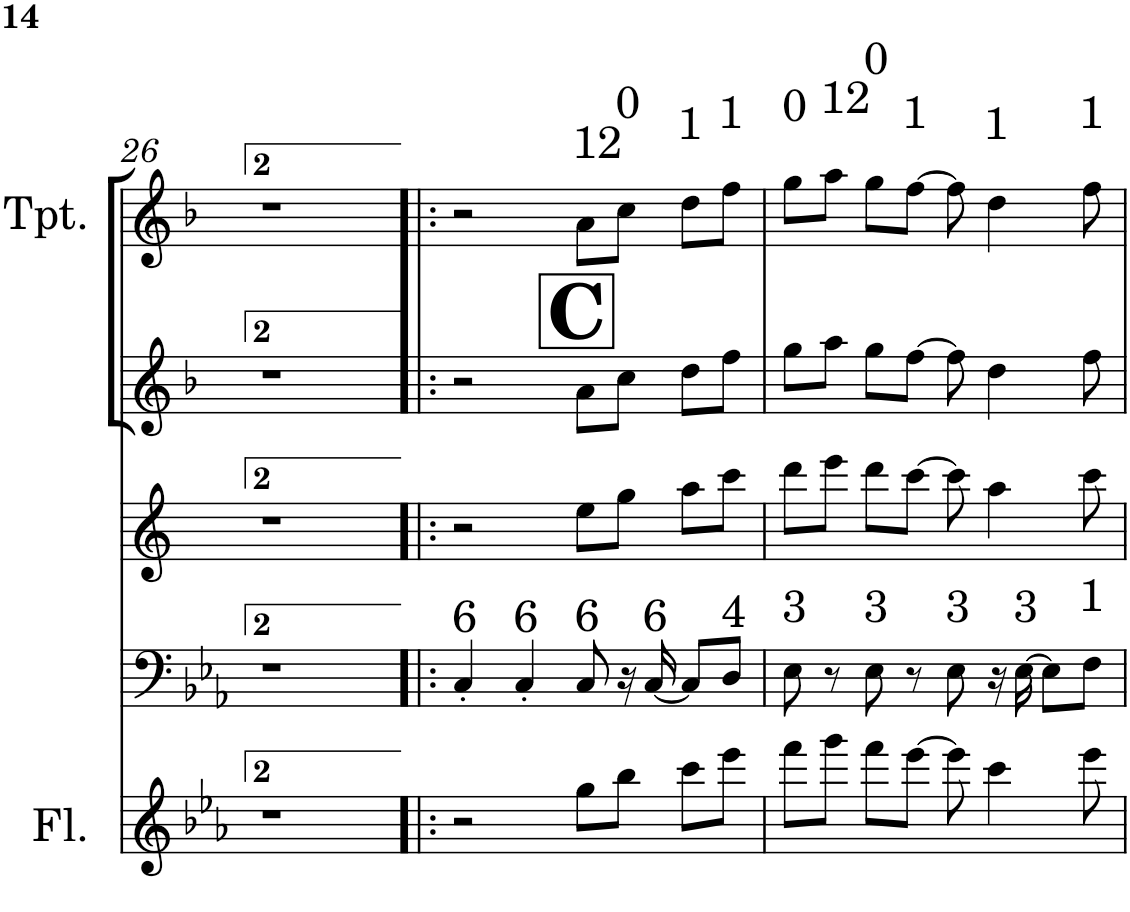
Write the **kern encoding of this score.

**kern	**kern	**kern	**kern	**kern
*part5	*part4	*part3	*part2	*part1
*staff5	*staff4	*staff3	*staff2	*staff1
*I"Flauta	*I"Trombone	*I"Saxofone Alto	*I"Trompete Bb	*I"Trumpet in Bb
*I'Fl.	*I'Trb	*	*I'Tpt	*I'Tpt.
!!LO:PB:g=z
*clefG2	*clefF4	*clefG2	*clefG2	*clefG2
*	*	*Trd5c9	*Trd1c2	*Trd1c2
*k[b-e-a-]	*k[b-e-a-]	*k[]	*k[b-]	*k[b-]
*E-:	*E-:	*	*F:	*F:
*M4/4	*M4/4	*M4/4	*M4/4	*M4/4
=26	=26	=26	=26	=26
1r	1r	1r	1r	1r
!!LO:REH:place=s1:b:B:cj:fs=27.0138:t=C:qo=2
=27!|:	=27!|:	=27!|:	=27!|:	=27!|:
!	!LO:TX:a:t=6	!	!	!
2r	4C'/	2r	2r	2r
!	!LO:TX:a:t=6	!	!	!
.	4C'/	.	.	.
!	!	!	!	!LO:TX:a:t=12
!	!LO:TX:a:t=6	!	!	!
8gg\L	8C/	8ee\L	8a\L	8a\L
!	!	!	!	!LO:TX:a:t=0
8bb-\J	16r	8gg\J	8cc\J	8cc\J
!	!LO:TX:a:t=6	!	!	!
.	[<16C/	.	.	.
!	!	!	!	!LO:TX:a:t=1
8ccc\L	8C/L]	8aa\L	8dd\L	8dd\L
!	!	!	!	!LO:TX:a:t=1
!	!LO:TX:a:t=4	!	!	!
8eee-\J	8D/J	8ccc\J	8ff\J	8ff\J
=28	=28	=28	=28	=28
!	!	!	!	!LO:TX:a:t=0
!	!LO:TX:a:t=3	!	!	!
8fff\L	8E-\	8ddd\L	8gg\L	8gg\L
!	!	!	!	!LO:TX:a:t=12
8ggg\J	8r	8eee\J	8aa\J	8aa\J
!	!	!	!	!LO:TX:a:t=0
!	!LO:TX:a:t=3	!	!	!
8fff\L	8E-\	8ddd\L	8gg\L	8gg\L
!	!	!	!	!LO:TX:a:t=1
[>8eee-\J	8r	[>8ccc\J	[>8ff\J	[>8ff\J
!	!LO:TX:a:t=3	!	!	!
8eee-\]	8E-\	8ccc\]	8ff\]	8ff\]
!	!	!	!	!LO:TX:a:t=1
4ccc\	16r	4aa\	4dd\	4dd\
!	!LO:TX:a:t=3	!	!	!
.	[>16E-\	.	.	.
.	8E-\L]	.	.	.
!	!	!	!	!LO:TX:a:t=1
!	!LO:TX:a:t=1	!	!	!
8eee-\	8F\J	8ccc\	8ff\	8ff\
=	=	=	=	=
*-	*-	*-	*-	*-
